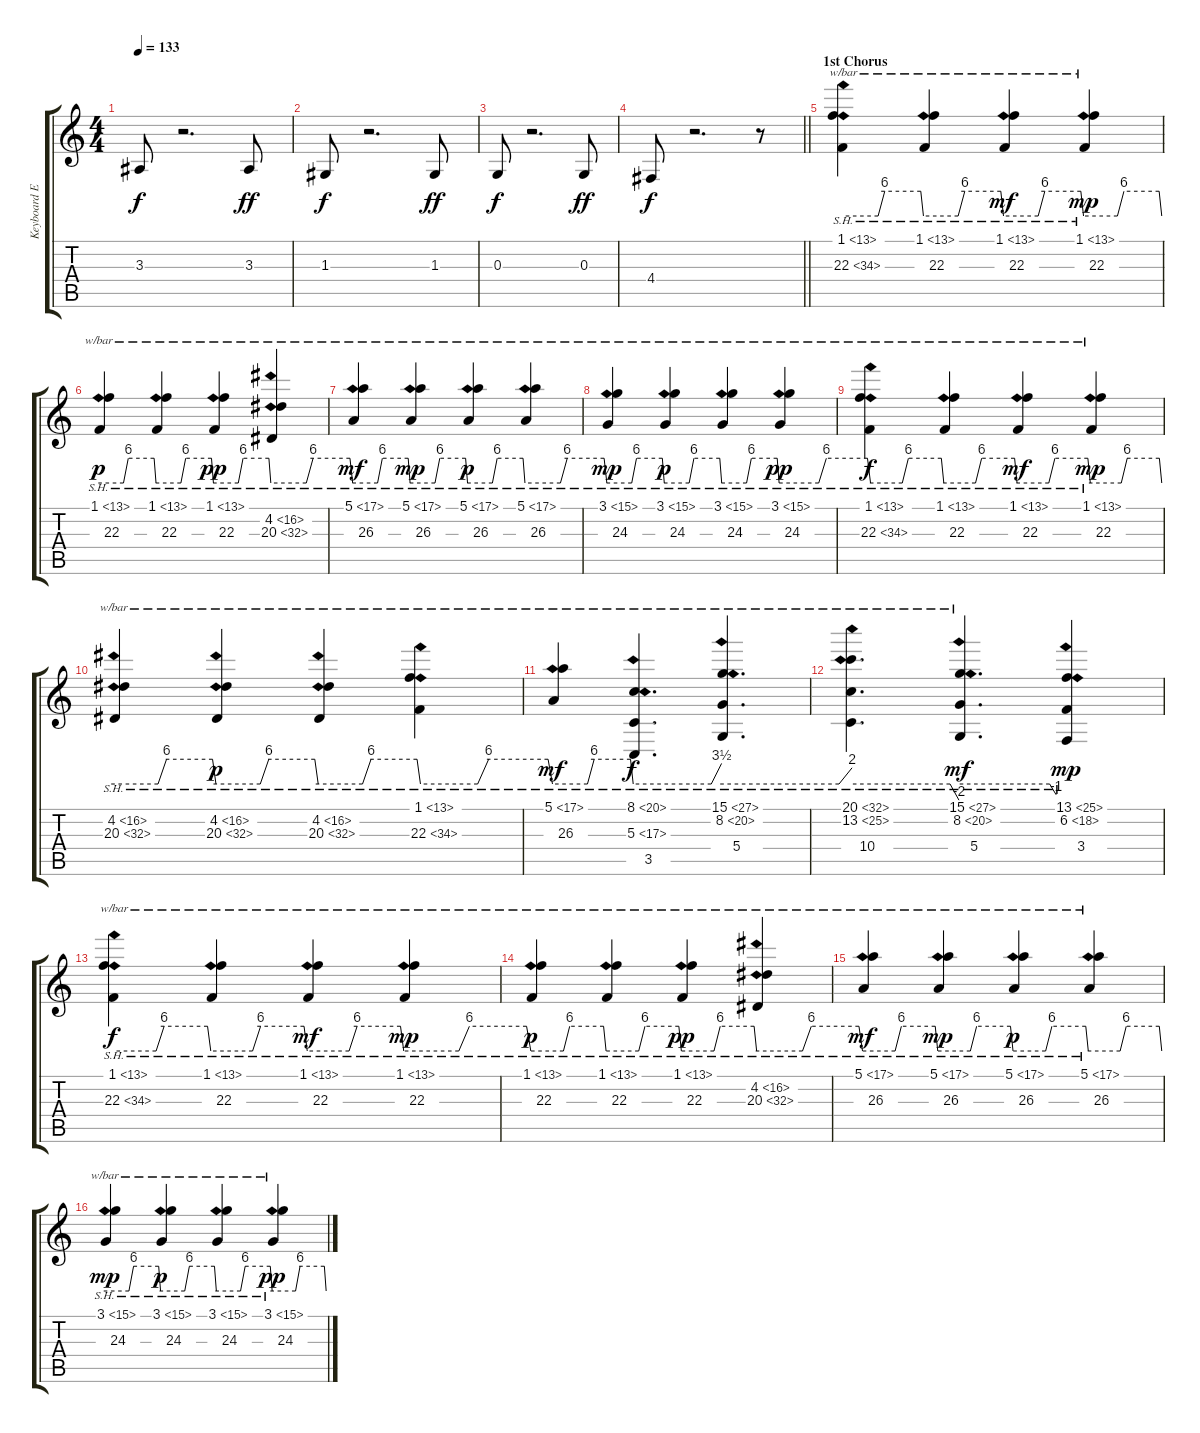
\track ("Keyboard Effects" "Keyboard E") {instrument timpani}
\staff {score tabs}
\tuning (E4 B3 G3 D3 A2 E2) {hide}
\ts (4 4)
\tempo 133
\clef g2
\ks c
3.3.8{dy f} r.2{d} 3.3.8{dy ff} |
1.3.8{dy f} r.2{d} 1.3.8{dy ff} |
0.3.8{dy f} r.2{d} 0.3.8{dy ff} |
\barLineRight lightlight
4.4.8{dy f} r.2{d} r.8 |
\section ("" "1st Chorus")
(1.1{sh 12} 22.3{sh 12}).4{tbe (custom default 0 0 26 0 31 24 58 24 60 0) volume 10 instrument lead2sawtooth} (1.1{sh 12} 22.3).4{tbe (custom default 0 0 26 0 31 24 58 24 60 0)} (1.1{sh 12} 22.3).4{tbe (custom default 0 0 26 0 31 24 58 24 60 0) dy mf} (1.1{sh 12} 22.3).4{tbe (custom default 0 0 26 0 31 24 58 24 60 0) dy mp} |
(1.1{sh 12} 22.3).4{tbe (custom default 0 0 26 0 31 24 58 24 60 0) dy p} (1.1{sh 12} 22.3).4{tbe (custom default 0 0 26 0 31 24 58 24 60 0)} (1.1{sh 12} 22.3).4{tbe (custom default 0 0 26 0 31 24 58 24 60 0) dy pp} (4.2{sh 12} 20.3{sh 12}).4{tbe (custom default 0 0 26 0 31 24 58 24 60 0)} |
(5.1{sh 12} 26.3).4{tbe (custom default 0 0 26 0 31 24 58 24 60 0) dy mf} (5.1{sh 12} 26.3).4{tbe (custom default 0 0 26 0 31 24 58 24 60 0) dy mp} (5.1{sh 12} 26.3).4{tbe (custom default 0 0 26 0 31 24 58 24 60 0) dy p} (5.1{sh 12} 26.3).4{tbe (custom default 0 0 26 0 31 24 58 24 60 0)} |
(3.1{sh 12} 24.3).4{tbe (custom default 0 0 26 0 31 24 58 24 60 0) dy mp} (3.1{sh 12} 24.3).4{tbe (custom default 0 0 26 0 31 24 58 24 60 0) dy p} (3.1{sh 12} 24.3).4{tbe (custom default 0 0 26 0 31 24 58 24 60 0)} (3.1{sh 12} 24.3).4{tbe (custom default 0 0 26 0 31 24 58 24 60 0) dy pp} |
(1.1{sh 12} 22.3{sh 12}).4{tbe (custom default 0 0 26 0 31 24 58 24 60 0) dy f} (1.1{sh 12} 22.3).4{tbe (custom default 0 0 26 0 31 24 58 24 60 0)} (1.1{sh 12} 22.3).4{tbe (custom default 0 0 26 0 31 24 58 24 60 0) dy mf} (1.1{sh 12} 22.3).4{tbe (custom default 0 0 26 0 31 24 58 24 60 0) dy mp} |
(4.2{sh 12} 20.3{sh 12}).4{tbe (custom default 0 0 26 0 31 24 58 24 60 0)} (4.2{sh 12} 20.3{sh 12}).4{tbe (custom default 0 0 26 0 31 24 58 24 60 0) dy p} (4.2{sh 12} 20.3{sh 12}).4{tbe (custom default 0 0 26 0 31 24 58 24 60 0)} (1.1{sh 12} 22.3{sh 12}).4{tbe (custom default 0 0 26 0 31 24 58 24 60 0)} |
(5.1{sh 12} 26.3).4{tbe (custom default 0 0 26 0 31 24 58 24 60 0) dy mf} (8.1{sh 12} 5.3{sh 12} 3.5).4{d tbe (custom default 0 0 53 0 60 14) dy f} (15.1{sh 12} 8.2{sh 12} 5.4).4{d tbe (custom default 0 0 54 0 60 8)} |
(20.1{sh 12} 13.2{sh 12} 10.4).4{d tbe (custom default 0 0 55 0 60 -8)} (15.1{sh 12} 8.2{sh 12} 5.4).4{d tbe (custom default 0 0 56 0 60 -4) dy mf} (13.1{sh 12} 6.2{sh 12} 3.4).4{dy mp} |
(1.1{sh 12} 22.3{sh 12}).4{tbe (custom default 0 0 26 0 31 24 58 24 60 0) dy f} (1.1{sh 12} 22.3).4{tbe (custom default 0 0 26 0 31 24 58 24 60 0)} (1.1{sh 12} 22.3).4{tbe (custom default 0 0 26 0 31 24 58 24 60 0) dy mf} (1.1{sh 12} 22.3).4{tbe (custom default 0 0 26 0 31 24 58 24 60 0) dy mp} |
(1.1{sh 12} 22.3).4{tbe (custom default 0 0 26 0 31 24 58 24 60 0) dy p} (1.1{sh 12} 22.3).4{tbe (custom default 0 0 26 0 31 24 58 24 60 0)} (1.1{sh 12} 22.3).4{tbe (custom default 0 0 26 0 31 24 58 24 60 0) dy pp} (4.2{sh 12} 20.3{sh 12}).4{tbe (custom default 0 0 26 0 31 24 58 24 60 0)} |
(5.1{sh 12} 26.3).4{tbe (custom default 0 0 26 0 31 24 58 24 60 0) dy mf} (5.1{sh 12} 26.3).4{tbe (custom default 0 0 26 0 31 24 58 24 60 0) dy mp} (5.1{sh 12} 26.3).4{tbe (custom default 0 0 26 0 31 24 58 24 60 0) dy p} (5.1{sh 12} 26.3).4{tbe (custom default 0 0 26 0 31 24 58 24 60 0)} |
(3.1{sh 12} 24.3).4{tbe (custom default 0 0 26 0 31 24 58 24 60 0) dy mp} (3.1{sh 12} 24.3).4{tbe (custom default 0 0 26 0 31 24 58 24 60 0) dy p} (3.1{sh 12} 24.3).4{tbe (custom default 0 0 26 0 31 24 58 24 60 0)} (3.1{sh 12} 24.3).4{tbe (custom default 0 0 26 0 31 24 58 24 60 0) dy pp}
